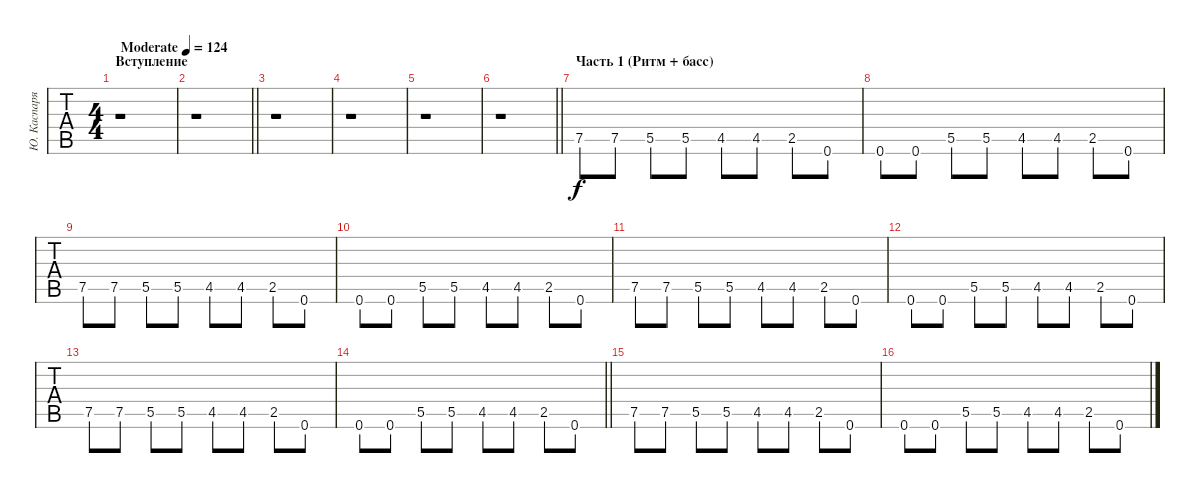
\track ("Ю. Каспарян (Ритм)" "Ю. Каспаря") {instrument electricguitarclean}
\staff {tabs}
\tuning (E4 B3 G3 D3 A2 E2) {hide}
\ts (4 4)
\section ("" "Вступление")
\tempo (124 "Moderate")
\clef g2
\ks c
r.1{dy f instrument electricguitarclean} |
\barLineRight lightlight
r.1 |
r.1 |
r.1 |
r.1 |
\barLineRight lightlight
r.1 |
\section ("" "Часть 1 (Ритм + басс)")
7.5.8 7.5.8 5.5.8 5.5.8 4.5.8 4.5.8 2.5.8 0.6.8 |
0.6.8 0.6.8 5.5.8 5.5.8 4.5.8 4.5.8 2.5.8 0.6.8 |
7.5.8 7.5.8 5.5.8 5.5.8 4.5.8 4.5.8 2.5.8 0.6.8 |
0.6.8 0.6.8 5.5.8 5.5.8 4.5.8 4.5.8 2.5.8 0.6.8 |
7.5.8 7.5.8 5.5.8 5.5.8 4.5.8 4.5.8 2.5.8 0.6.8 |
0.6.8 0.6.8 5.5.8 5.5.8 4.5.8 4.5.8 2.5.8 0.6.8 |
7.5.8 7.5.8 5.5.8 5.5.8 4.5.8 4.5.8 2.5.8 0.6.8 |
\barLineRight lightlight
0.6.8 0.6.8 5.5.8 5.5.8 4.5.8 4.5.8 2.5.8 0.6.8 |
7.5.8 7.5.8 5.5.8 5.5.8 4.5.8 4.5.8 2.5.8 0.6.8 |
0.6.8 0.6.8 5.5.8 5.5.8 4.5.8 4.5.8 2.5.8 0.6.8
